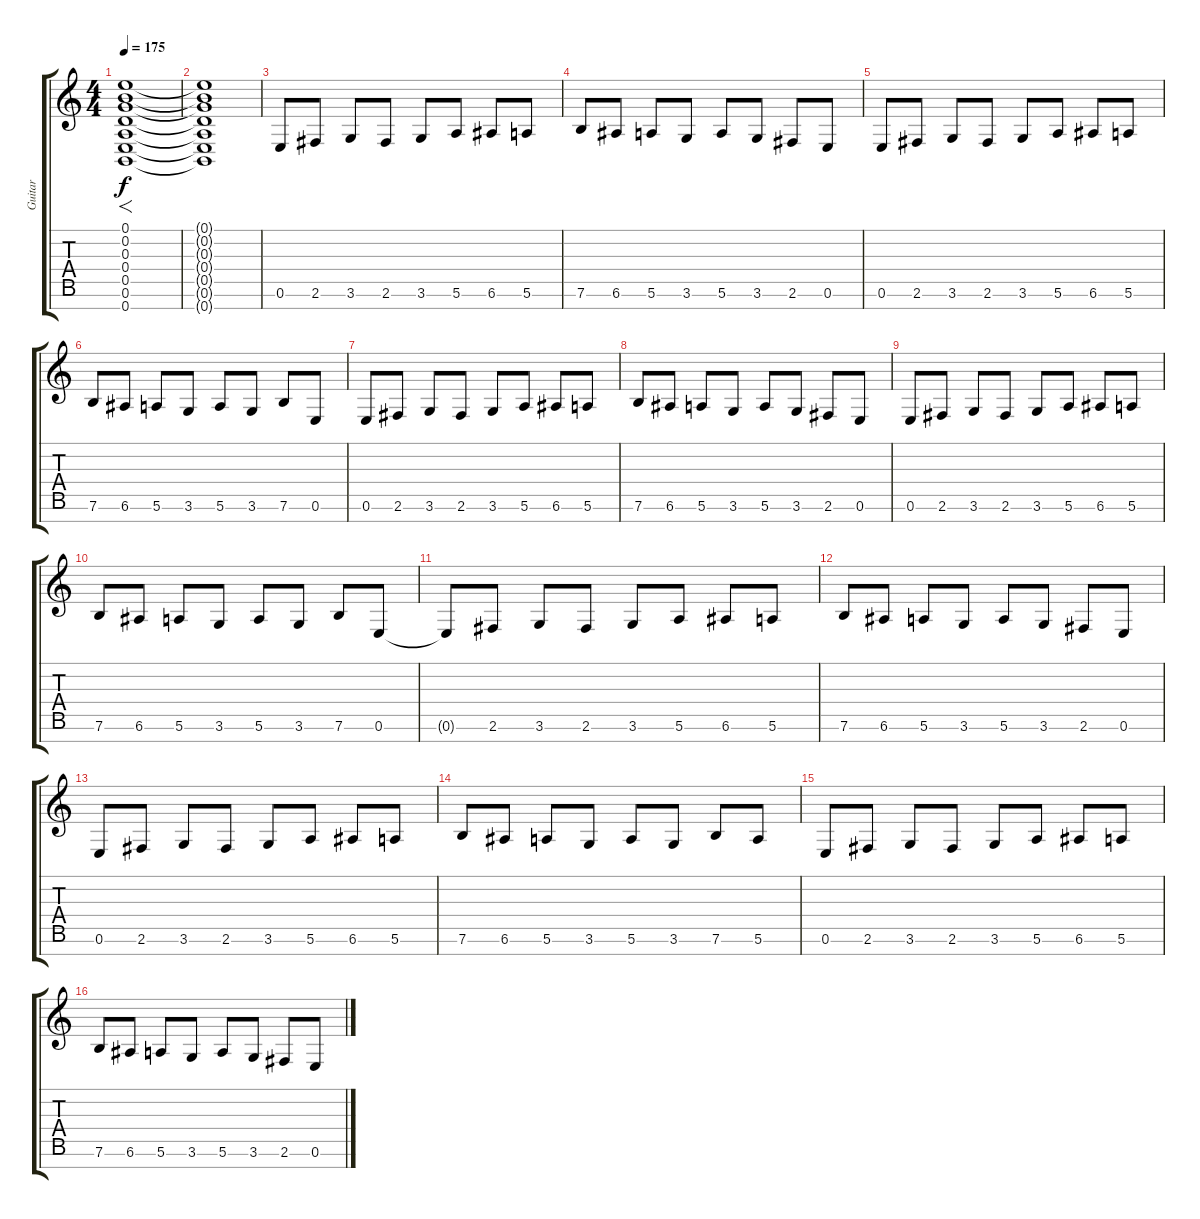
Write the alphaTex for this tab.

\track ("Guitar" "Guitar") {instrument distortionguitar}
\staff {score tabs}
\tuning (E4 B3 G3 D3 A2 E2 B1) {hide}
\ts (4 4)
\tempo 175
\clef g2
\ks c
(0.1 0.2 0.3 0.4 0.5 0.6 0.7).1{f dy f instrument distortionguitar} |
(0.1{t} 0.2{t} 0.3{t} 0.4{t} 0.5{t} 0.6{t} 0.7{t}).1 |
0.6.8 2.6.8 3.6.8 2.6.8 3.6.8 5.6.8 6.6.8 5.6.8 |
7.6.8 6.6.8 5.6.8 3.6.8 5.6.8 3.6.8 2.6.8 0.6.8 |
0.6.8 2.6.8 3.6.8 2.6.8 3.6.8 5.6.8 6.6.8 5.6.8 |
7.6.8 6.6.8 5.6.8 3.6.8 5.6.8 3.6.8 7.6.8 0.6.8 |
0.6.8 2.6.8 3.6.8 2.6.8 3.6.8 5.6.8 6.6.8 5.6.8 |
7.6.8 6.6.8 5.6.8 3.6.8 5.6.8 3.6.8 2.6.8 0.6.8 |
0.6.8 2.6.8 3.6.8 2.6.8 3.6.8 5.6.8 6.6.8 5.6.8 |
7.6.8 6.6.8 5.6.8 3.6.8 5.6.8 3.6.8 7.6.8 0.6.8 |
0.6{t}.8{instrument distortionguitar} 2.6.8 3.6.8 2.6.8 3.6.8 5.6.8 6.6.8 5.6.8 |
7.6.8 6.6.8 5.6.8 3.6.8 5.6.8 3.6.8 2.6.8 0.6.8 |
0.6.8 2.6.8 3.6.8 2.6.8 3.6.8 5.6.8 6.6.8 5.6.8 |
7.6.8 6.6.8 5.6.8 3.6.8 5.6.8 3.6.8 7.6.8 5.6.8 |
0.6.8 2.6.8 3.6.8 2.6.8 3.6.8 5.6.8 6.6.8 5.6.8 |
7.6.8 6.6.8 5.6.8 3.6.8 5.6.8 3.6.8 2.6.8 0.6.8
